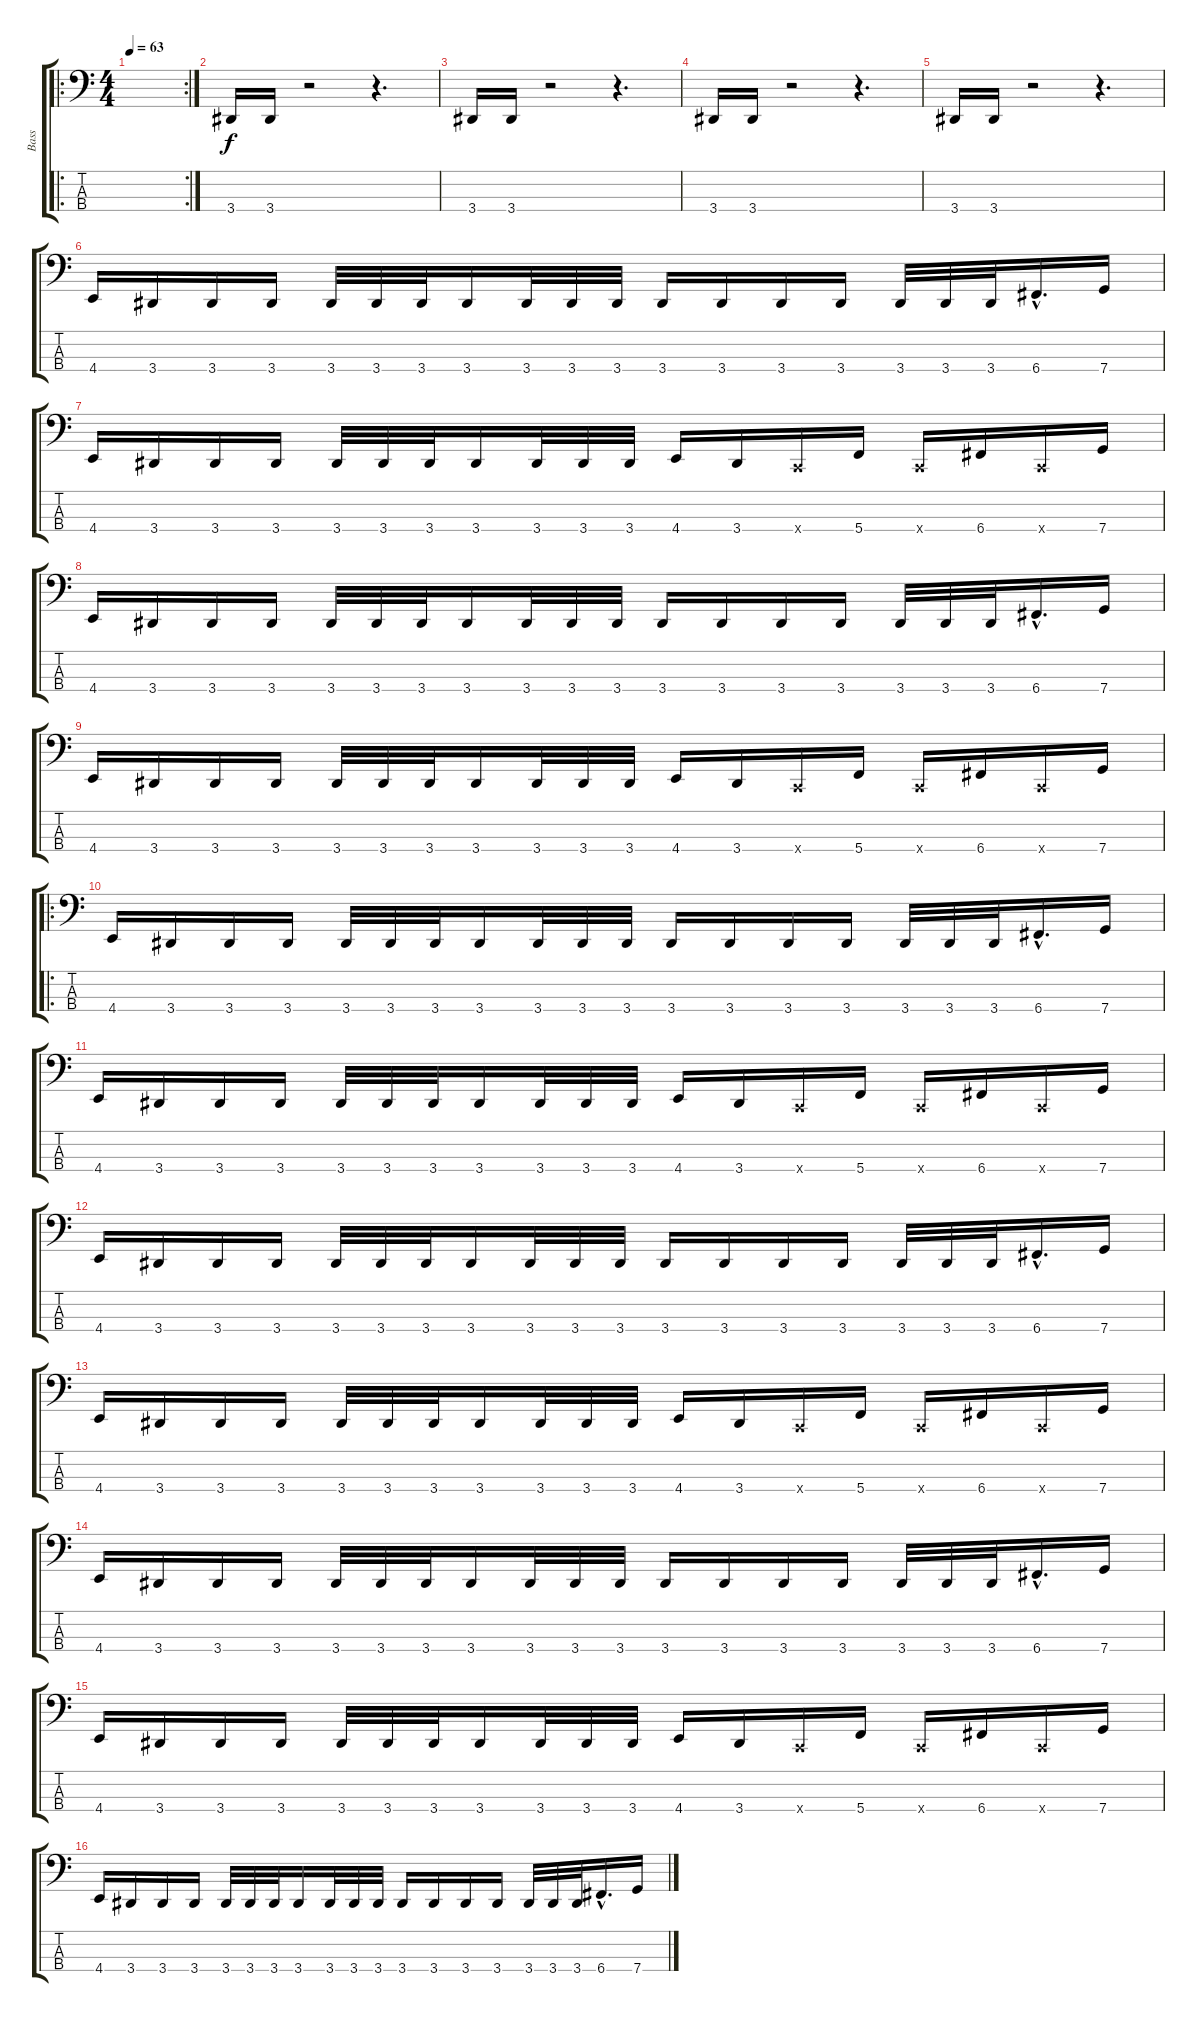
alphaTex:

\track ("Bass" "Bass") {instrument electricbasspick}
\staff {score tabs}
\tuning (F2 C2 G1 C1) {hide}
\ro
\rc 2
\ts (4 4)
\tempo 63
\clef f4
\ks c
|
3.4.16 3.4.16 r.2 r.4{d} |
3.4.16 3.4.16 r.2 r.4{d} |
3.4.16 3.4.16 r.2 r.4{d} |
3.4.16 3.4.16 r.2 r.4{d} |
4.4.16 3.4.16 3.4.16 3.4.16 3.4.32 3.4.32 3.4.32 3.4.16 3.4.32 3.4.32 3.4.32 3.4.16 3.4.16 3.4.16 3.4.16 3.4.32 3.4.32 3.4.32 6.4{hac}.16{d} 7.4.16 |
4.4.16 3.4.16 3.4.16 3.4.16 3.4.32 3.4.32 3.4.32 3.4.16 3.4.32 3.4.32 3.4.32 4.4.16 3.4.16 0.4{x}.16 5.4.16 0.4{x}.16 6.4.16 0.4{x}.16 7.4.16 |
4.4.16 3.4.16 3.4.16 3.4.16 3.4.32 3.4.32 3.4.32 3.4.16 3.4.32 3.4.32 3.4.32 3.4.16 3.4.16 3.4.16 3.4.16 3.4.32 3.4.32 3.4.32 6.4{hac}.16{d} 7.4.16 |
4.4.16 3.4.16 3.4.16 3.4.16 3.4.32 3.4.32 3.4.32 3.4.16 3.4.32 3.4.32 3.4.32 4.4.16 3.4.16 0.4{x}.16 5.4.16 0.4{x}.16 6.4.16 0.4{x}.16 7.4.16 |
\ro
4.4.16 3.4.16 3.4.16 3.4.16 3.4.32 3.4.32 3.4.32 3.4.16 3.4.32 3.4.32 3.4.32 3.4.16 3.4.16 3.4.16 3.4.16 3.4.32 3.4.32 3.4.32 6.4{hac}.16{d} 7.4.16 |
4.4.16 3.4.16 3.4.16 3.4.16 3.4.32 3.4.32 3.4.32 3.4.16 3.4.32 3.4.32 3.4.32 4.4.16 3.4.16 0.4{x}.16 5.4.16 0.4{x}.16 6.4.16 0.4{x}.16 7.4.16 |
4.4.16 3.4.16 3.4.16 3.4.16 3.4.32 3.4.32 3.4.32 3.4.16 3.4.32 3.4.32 3.4.32 3.4.16 3.4.16 3.4.16 3.4.16 3.4.32 3.4.32 3.4.32 6.4{hac}.16{d} 7.4.16 |
4.4.16 3.4.16 3.4.16 3.4.16 3.4.32 3.4.32 3.4.32 3.4.16 3.4.32 3.4.32 3.4.32 4.4.16 3.4.16 0.4{x}.16 5.4.16 0.4{x}.16 6.4.16 0.4{x}.16 7.4.16 |
4.4.16 3.4.16 3.4.16 3.4.16 3.4.32 3.4.32 3.4.32 3.4.16 3.4.32 3.4.32 3.4.32 3.4.16 3.4.16 3.4.16 3.4.16 3.4.32 3.4.32 3.4.32 6.4{hac}.16{d} 7.4.16 |
4.4.16 3.4.16 3.4.16 3.4.16 3.4.32 3.4.32 3.4.32 3.4.16 3.4.32 3.4.32 3.4.32 4.4.16 3.4.16 0.4{x}.16 5.4.16 0.4{x}.16 6.4.16 0.4{x}.16 7.4.16 |
4.4.16 3.4.16 3.4.16 3.4.16 3.4.32 3.4.32 3.4.32 3.4.16 3.4.32 3.4.32 3.4.32 3.4.16 3.4.16 3.4.16 3.4.16 3.4.32 3.4.32 3.4.32 6.4{hac}.16{d} 7.4.16
